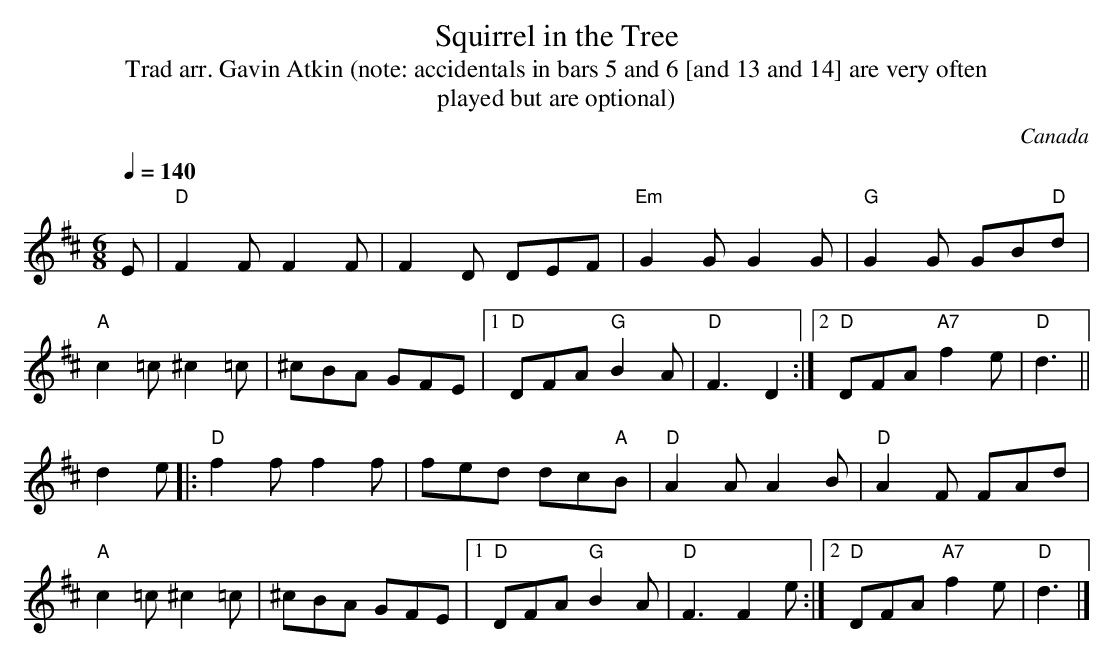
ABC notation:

X:1
T:Squirrel in the Tree
T:Trad arr. Gavin Atkin (note: accidentals in bars 5 and 6 [and 13 and 14] are very often
T:played but are optional)
O:Canada
M:6/8
Q:1/4=140
L:1/8
K:Dmaj
E|"D"F2F F2F|F2D DEF|"Em"G2G G2G|"G"G2G GB"D"d|
"A"c2=c ^c2=c|^cBA GFE|1 "D"DFA "G"B2A|"D"F3 D2:|2 "D"DFA "A7"f2e|"D"d3||
d2e|:"D"f2f f2f|fed dc"A"B|"D"A2A A2B|"D"A2F FAd|
"A"c2=c ^c2=c|^cBA GFE|1 "D"DFA "G"B2A|"D"F3 F2e:|2 "D"DFA "A7"f2e|"D"d3|]
